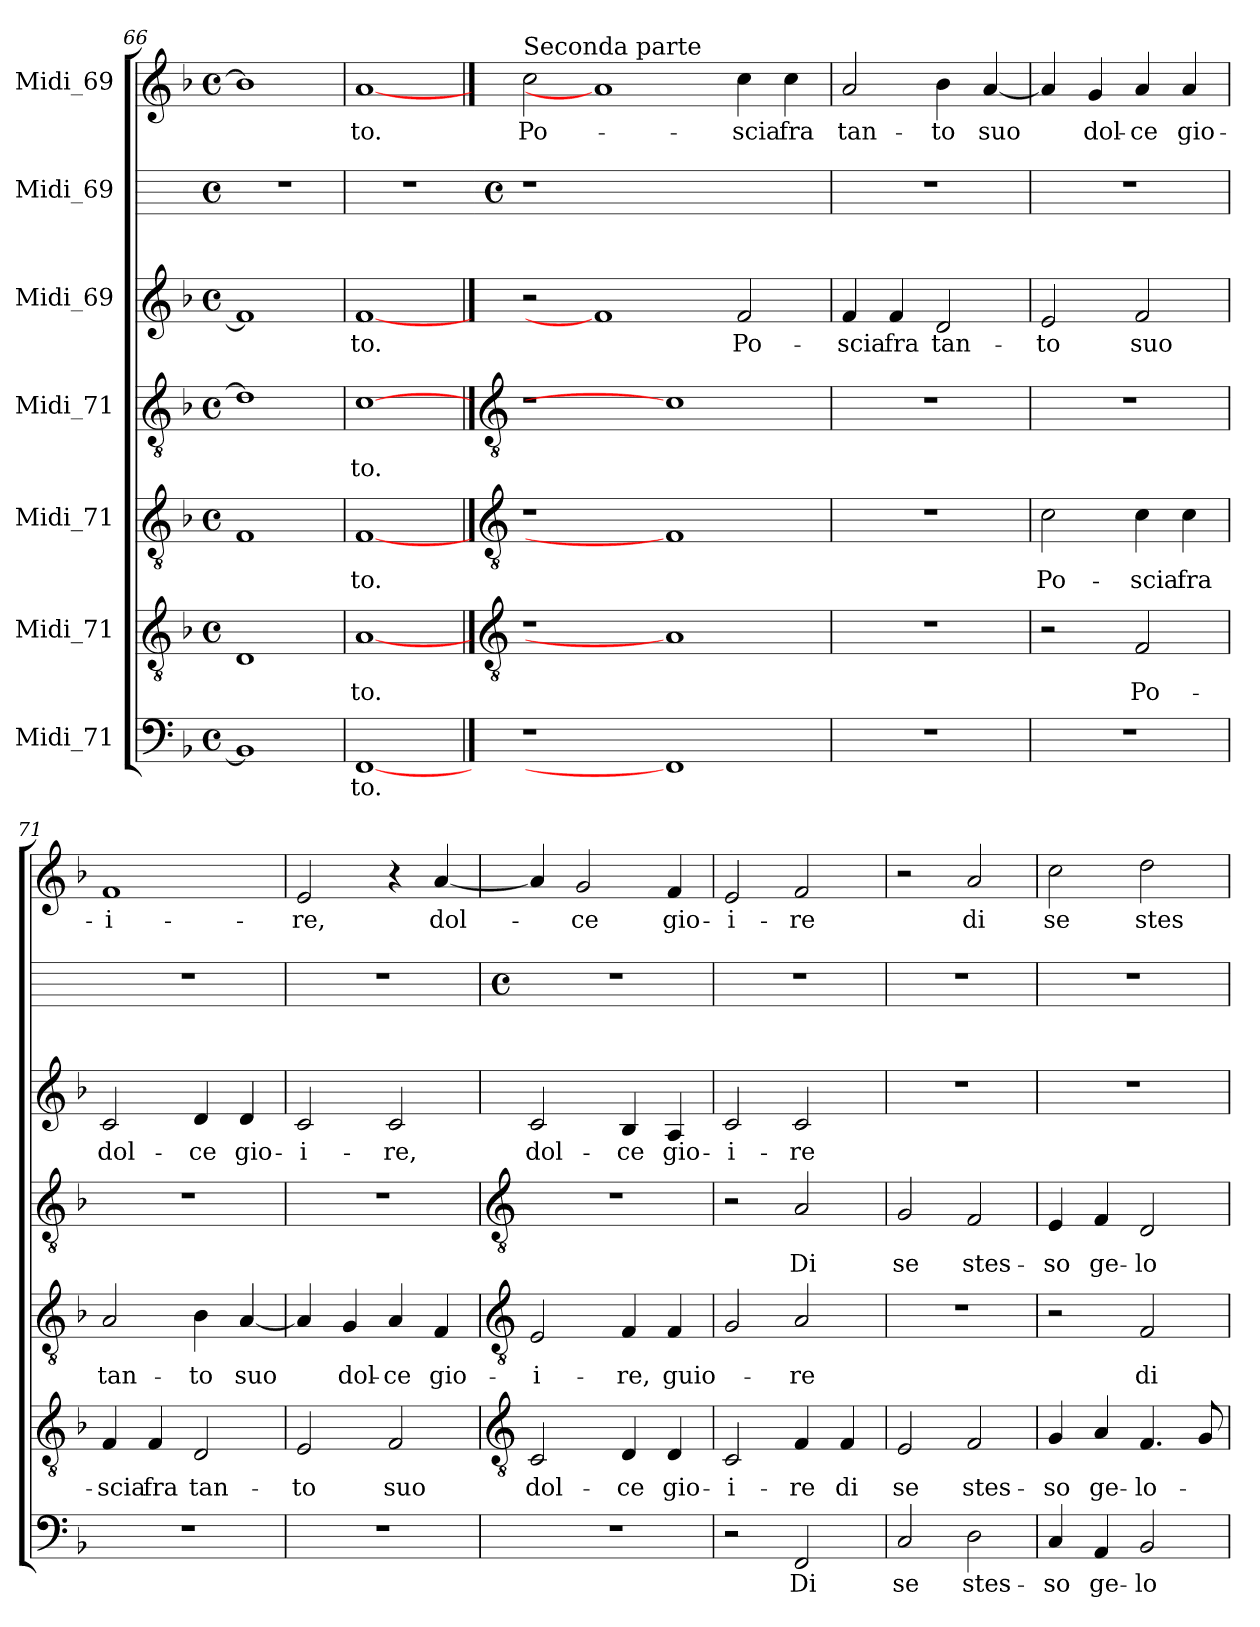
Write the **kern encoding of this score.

**kern	**text	**kern	**text	**kern	**text	**kern	**text	**kern	**text	**kern	**kern	**text
*part7	*part7	*part6	*part6	*part5	*part5	*part4	*part4	*part3	*part3	*part2	*part1	*part1
*staff7	*staff7	*staff6	*staff6	*staff5	*staff5	*staff4	*staff4	*staff3	*staff3	*staff2	*staff1	*staff1
*I"Midi_71	*	*I"Midi_71	*	*I"Midi_71	*	*I"Midi_71	*	*I"Midi_69	*	*I"Midi_69	*I"Midi_69	*
*clefF4	*	*clefGv2	*	*clefGv2	*	*clefGv2	*	*clefG2	*	*	*clefG2	*
*k[b-]	*	*k[b-]	*	*k[b-]	*	*k[b-]	*	*k[b-]	*	*	*k[b-]	*
*F:	*	*F:	*	*F:	*	*F:	*	*F:	*	*	*F:	*
*M4/4	*	*M4/4	*	*M4/4	*	*M4/4	*	*M4/4	*	*M4/4	*M4/4	*
*met(c)	*	*met(c)	*	*met(c)	*	*met(c)	*	*met(c)	*	*met(c)	*met(c)	*
=66	=66	=66	=66	=66	=66	=66	=66	=66	=66	=66	=66	=66
1BB-]	.	1D	.	1F	.	1d]	.	1f]	.	1r	1b-]	.
=67	=67	=67	=67	=67	=67	=67	=67	=67	=67	=67	=67	=67
!	!LO:LY:b	!	!LO:LY:b	!	!LO:LY:b	!	!LO:LY:b	!	!LO:LY:b	!	!	!LO:LY:b
[1FF	-to.	[1A	-to.	[1F	-to.	[1c	-to.	[1f	-to.	1r	[1a	-to.
!!LO:LB:g=z
==68	==68	==68	==68	==68	==68	==68	==68	==68	==68	=68	==68	==68
*	*	*clefGv2	*	*clefGv2	*	*clefGv2	*	*	*	*	*	*
*	*	*	*	*	*	*	*	*	*	*M4/4	*	*
*	*	*	*	*	*	*	*	*	*	*met(c)	*	*
!	!	!	!	!	!	!	!	!	!	!	!LO:TX:a:t=Seconda parte	!
!	!	!	!	!	!	!	!	!	!	!	!	!LO:LY:b
1r	.	1r	.	1r	.	1r	.	2r	.	1r	2cc	Po-
.	.	.	.	.	.	.	.	1f]	.	.	1a]	.
1FF]	.	1A]	.	1F]	.	1c]	.	.	.	1ryy	.	.
!	!	!	!	!	!	!	!	!	!LO:LY:b	!	!	!LO:LY:b
.	.	.	.	.	.	.	.	2f	Po-	.	4cc	-scia
!	!	!	!	!	!	!	!	!	!	!	!	!LO:LY:b
.	.	.	.	.	.	.	.	.	.	.	4cc	fra
=69	=69	=69	=69	=69	=69	=69	=69	=69	=69	=69	=69	=69
!	!	!	!	!	!	!	!	!	!LO:LY:b	!	!	!LO:LY:b
1r	.	1r	.	1r	.	1r	.	4f	-scia	1r	2a	tan-
!	!	!	!	!	!	!	!	!	!LO:LY:b	!	!	!
.	.	.	.	.	.	.	.	4f	fra	.	.	.
!	!	!	!	!	!	!	!	!	!LO:LY:b	!	!	!LO:LY:b
.	.	.	.	.	.	.	.	2d	tan-	.	4b-	-to
!	!	!	!	!	!	!	!	!	!	!	!	!LO:LY:b
.	.	.	.	.	.	.	.	.	.	.	[4a	suo
=70	=70	=70	=70	=70	=70	=70	=70	=70	=70	=70	=70	=70
!	!	!	!	!	!LO:LY:b	!	!	!	!LO:LY:b	!	!	!
1r	.	2r	.	2c	Po-	1r	.	2e	-to	1r	4a]	.
!	!	!	!	!	!	!	!	!	!	!	!	!LO:LY:b
.	.	.	.	.	.	.	.	.	.	.	4g	dol-
!	!	!	!LO:LY:b	!	!LO:LY:b	!	!	!	!LO:LY:b	!	!	!LO:LY:b
.	.	2F	Po-	4c	-scia	.	.	2f	suo	.	4a	-ce
!	!	!	!	!	!LO:LY:b	!	!	!	!	!	!	!LO:LY:b
.	.	.	.	4c	fra	.	.	.	.	.	4a	gio-
=71	=71	=71	=71	=71	=71	=71	=71	=71	=71	=71	=71	=71
!	!	!	!LO:LY:b	!	!LO:LY:b	!	!	!	!LO:LY:b	!	!	!LO:LY:b
1r	.	4F	-scia	2A	tan-	1r	.	2c	dol-	1r	1f	-i-
!	!	!	!LO:LY:b	!	!	!	!	!	!	!	!	!
.	.	4F	fra	.	.	.	.	.	.	.	.	.
!	!	!	!LO:LY:b	!	!LO:LY:b	!	!	!	!LO:LY:b	!	!	!
.	.	2D	tan-	4B-	-to	.	.	4d	-ce	.	.	.
!	!	!	!	!	!LO:LY:b	!	!	!	!LO:LY:b	!	!	!
.	.	.	.	[4A	suo	.	.	4d	gio-	.	.	.
=72	=72	=72	=72	=72	=72	=72	=72	=72	=72	=72	=72	=72
!	!	!	!LO:LY:b	!	!	!	!	!	!LO:LY:b	!	!	!LO:LY:b
1r	.	2E	-to	4A]	.	1r	.	2c	-i-	1r	2e	-re,
!	!	!	!	!	!LO:LY:b	!	!	!	!	!	!	!
.	.	.	.	4G	dol-	.	.	.	.	.	.	.
!	!	!	!LO:LY:b	!	!LO:LY:b	!	!	!	!LO:LY:b	!	!	!
.	.	2F	suo	4A	-ce	.	.	2c	-re,	.	4r	.
!	!	!	!	!	!LO:LY:b	!	!	!	!	!	!	!LO:LY:b
.	.	.	.	4F	gio-	.	.	.	.	.	[4a	dol-
!!LO:LB:g=z
=73	=73	=73	=73	=73	=73	=73	=73	=73	=73	=73	=73	=73
*	*	*clefGv2	*	*clefGv2	*	*clefGv2	*	*	*	*	*	*
*	*	*	*	*	*	*	*	*	*	*M4/4	*	*
*	*	*	*	*	*	*	*	*	*	*met(c)	*	*
!	!	!	!LO:LY:b	!	!LO:LY:b	!	!	!	!LO:LY:b	!	!	!
1r	.	2C	dol-	2E	-i-	1r	.	2c	dol-	1r	4a]	.
!	!	!	!	!	!	!	!	!	!	!	!	!LO:LY:b
.	.	.	.	.	.	.	.	.	.	.	2g	-ce
!	!	!	!LO:LY:b	!	!LO:LY:b	!	!	!	!LO:LY:b	!	!	!
.	.	4D	-ce	4F	-re,	.	.	4B-	-ce	.	.	.
!	!	!	!LO:LY:b	!	!LO:LY:b	!	!	!	!LO:LY:b	!	!	!LO:LY:b
.	.	4D	gio-	4F	guio-	.	.	4A	gio-	.	4f	gio-
=74	=74	=74	=74	=74	=74	=74	=74	=74	=74	=74	=74	=74
!	!	!	!LO:LY:b	!	!	!	!	!	!LO:LY:b	!	!	!LO:LY:b
2r	.	2C	-i-	2G	.	2r	.	2c	-i-	1r	2e	-i-
!	!LO:LY:b	!	!LO:LY:b	!	!LO:LY:b	!	!LO:LY:b	!	!LO:LY:b	!	!	!LO:LY:b
2FF	Di	4F	-re	2A	-re	2A	Di	2c	-re	.	2f	-re
!	!	!	!LO:LY:b	!	!	!	!	!	!	!	!	!
.	.	4F	di	.	.	.	.	.	.	.	.	.
=75	=75	=75	=75	=75	=75	=75	=75	=75	=75	=75	=75	=75
!	!LO:LY:b	!	!LO:LY:b	!	!	!	!LO:LY:b	!	!	!	!	!
2C	se	2E	se	1r	.	2G	se	1r	.	1r	2r	.
!	!LO:LY:b	!	!LO:LY:b	!	!	!	!LO:LY:b	!	!	!	!	!LO:LY:b
2D	stes-	2F	stes-	.	.	2F	stes-	.	.	.	2a	di
=76	=76	=76	=76	=76	=76	=76	=76	=76	=76	=76	=76	=76
!	!LO:LY:b	!	!LO:LY:b	!	!	!	!LO:LY:b	!	!	!	!	!LO:LY:b
4C	-so	4G	-so	2r	.	4E	-so	1r	.	1r	2cc	se
!	!LO:LY:b	!	!LO:LY:b	!	!	!	!LO:LY:b	!	!	!	!	!
4AA	ge-	4A	ge-	.	.	4F	ge-	.	.	.	.	.
!	!LO:LY:b	!	!LO:LY:b	!	!LO:LY:b	!	!LO:LY:b	!	!	!	!	!LO:LY:b
2BB-	-lo-	4.F	-lo-	2F	di	2D	-lo-	.	.	.	2dd	stes-
.	.	8G	.	.	.	.	.	.	.	.	.	.
=	=	=	=	=	=	=	=	=	=	=	=	=
*-	*-	*-	*-	*-	*-	*-	*-	*-	*-	*-	*-	*-
